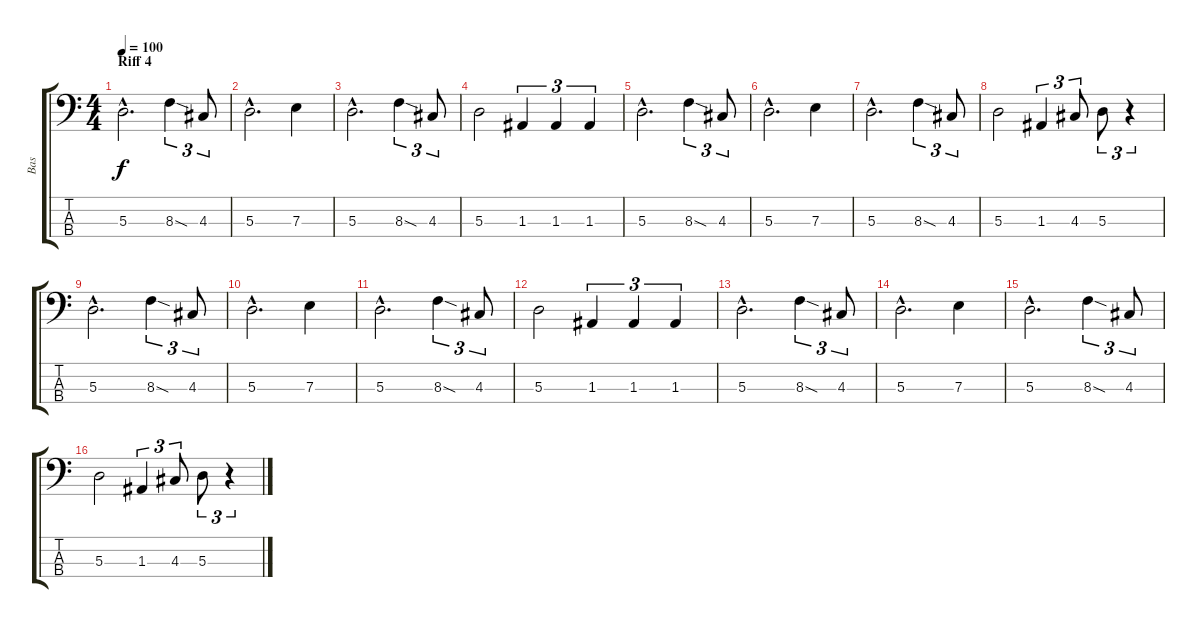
\track ("Bas" "Bas") {instrument electricbassfinger}
\staff {score tabs}
\tuning (G2 D2 A1 E1) {hide}
\ts (4 4)
\section ("" "Riff 4")
\tempo 100
\clef f4
\ks c
5.3{hac}.2{d dy f} 8.3{sod}.4{tu (3 2)} 4.3.8{tu (3 2)} |
5.3{hac}.2{d} 7.3.4 |
5.3{hac}.2{d} 8.3{sod}.4{tu (3 2)} 4.3.8{tu (3 2)} |
5.3.2 1.3.4{tu (3 2)} 1.3.4{tu (3 2)} 1.3.4{tu (3 2)} |
5.3{hac}.2{d} 8.3{sod}.4{tu (3 2)} 4.3.8{tu (3 2)} |
5.3{hac}.2{d} 7.3.4 |
5.3{hac}.2{d} 8.3{sod}.4{tu (3 2)} 4.3.8{tu (3 2)} |
5.3.2 1.3.4{tu (3 2)} 4.3.8{tu (3 2)} 5.3.8{tu (3 2)} r.4{tu (3 2)} |
5.3{hac}.2{d} 8.3{sod}.4{tu (3 2)} 4.3.8{tu (3 2)} |
5.3{hac}.2{d} 7.3.4 |
5.3{hac}.2{d} 8.3{sod}.4{tu (3 2)} 4.3.8{tu (3 2)} |
5.3.2 1.3.4{tu (3 2)} 1.3.4{tu (3 2)} 1.3.4{tu (3 2)} |
5.3{hac}.2{d} 8.3{sod}.4{tu (3 2)} 4.3.8{tu (3 2)} |
5.3{hac}.2{d} 7.3.4 |
5.3{hac}.2{d} 8.3{sod}.4{tu (3 2)} 4.3.8{tu (3 2)} |
5.3.2 1.3.4{tu (3 2)} 4.3.8{tu (3 2)} 5.3.8{tu (3 2)} r.4{tu (3 2)}
